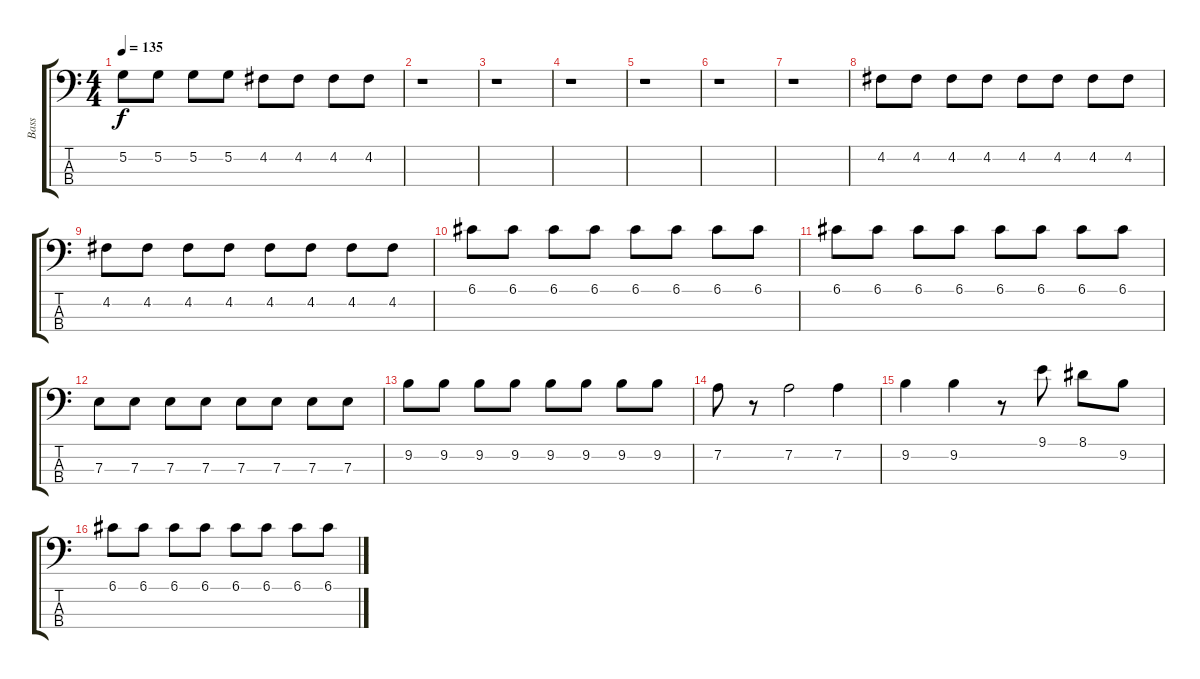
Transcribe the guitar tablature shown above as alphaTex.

\track ("Bass" "Bass") {instrument electricbasspick}
\staff {score tabs}
\tuning (G2 D2 A1 E1) {hide}
\ts (4 4)
\tempo 135
\clef f4
\ks c
5.2.8{dy f} 5.2.8 5.2.8 5.2.8 4.2.8 4.2.8 4.2.8 4.2.8 |
r.1 |
r.1 |
r.1 |
r.1 |
r.1 |
r.1 |
4.2.8 4.2.8 4.2.8 4.2.8 4.2.8 4.2.8 4.2.8 4.2.8 |
4.2.8 4.2.8 4.2.8 4.2.8 4.2.8 4.2.8 4.2.8 4.2.8 |
6.1.8 6.1.8 6.1.8 6.1.8 6.1.8 6.1.8 6.1.8 6.1.8 |
6.1.8 6.1.8 6.1.8 6.1.8 6.1.8 6.1.8 6.1.8 6.1.8 |
7.3.8 7.3.8 7.3.8 7.3.8 7.3.8 7.3.8 7.3.8 7.3.8 |
9.2.8 9.2.8 9.2.8 9.2.8 9.2.8 9.2.8 9.2.8 9.2.8 |
7.2.8 r.8 7.2.2 7.2.4 |
9.2.4 9.2.4 r.8 9.1.8 8.1.8 9.2.8 |
6.1.8 6.1.8 6.1.8 6.1.8 6.1.8 6.1.8 6.1.8 6.1.8
